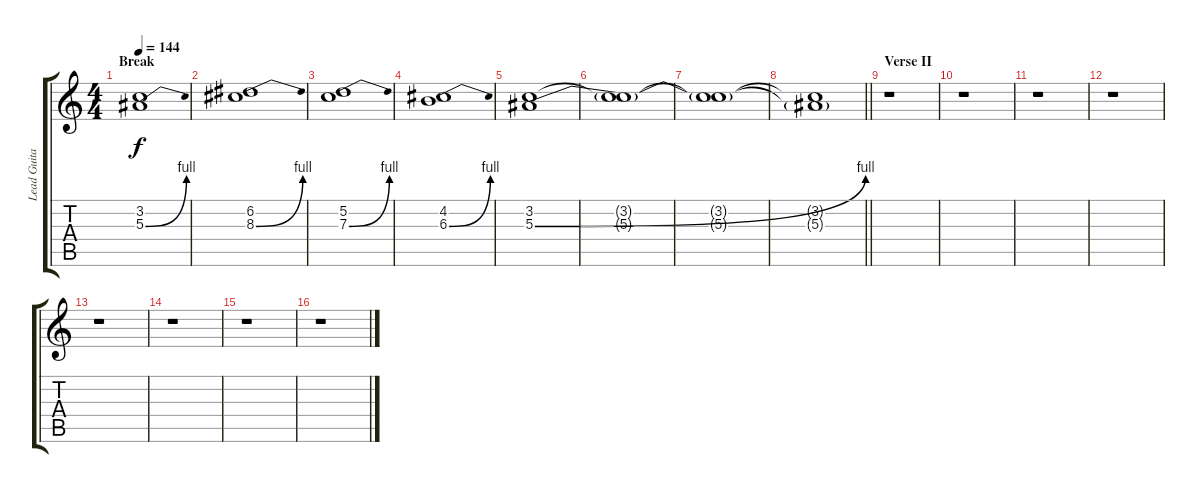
\track ("Lead Guitar" "Lead Guita") {instrument distortionguitar}
\staff {score tabs}
\tuning (D4 A3 F3 C3 G2 C2) {hide}
\ts (4 4)
\section ("" "Break")
\tempo 144
\clef g2
\ks c
(3.2 5.3{be (bend 0 0 60 4)}).1{dy f} |
(6.2 8.3{be (bend 0 0 60 4)}).1 |
(5.2 7.3{be (bend 0 0 60 4)}).1 |
(4.2 6.3{be (bend 0 0 60 4)}).1 |
(3.2 5.3{be (bend 0 0 60 4)}).1 |
(3.2{t} 5.3{t}).1 |
(3.2{t} 5.3{t}).1 |
\barLineRight lightlight
(3.2{t} 5.3{t}).1 |
\section ("" "Verse II")
r.1 |
r.1 |
r.1 |
r.1 |
r.1 |
r.1 |
r.1 |
r.1
